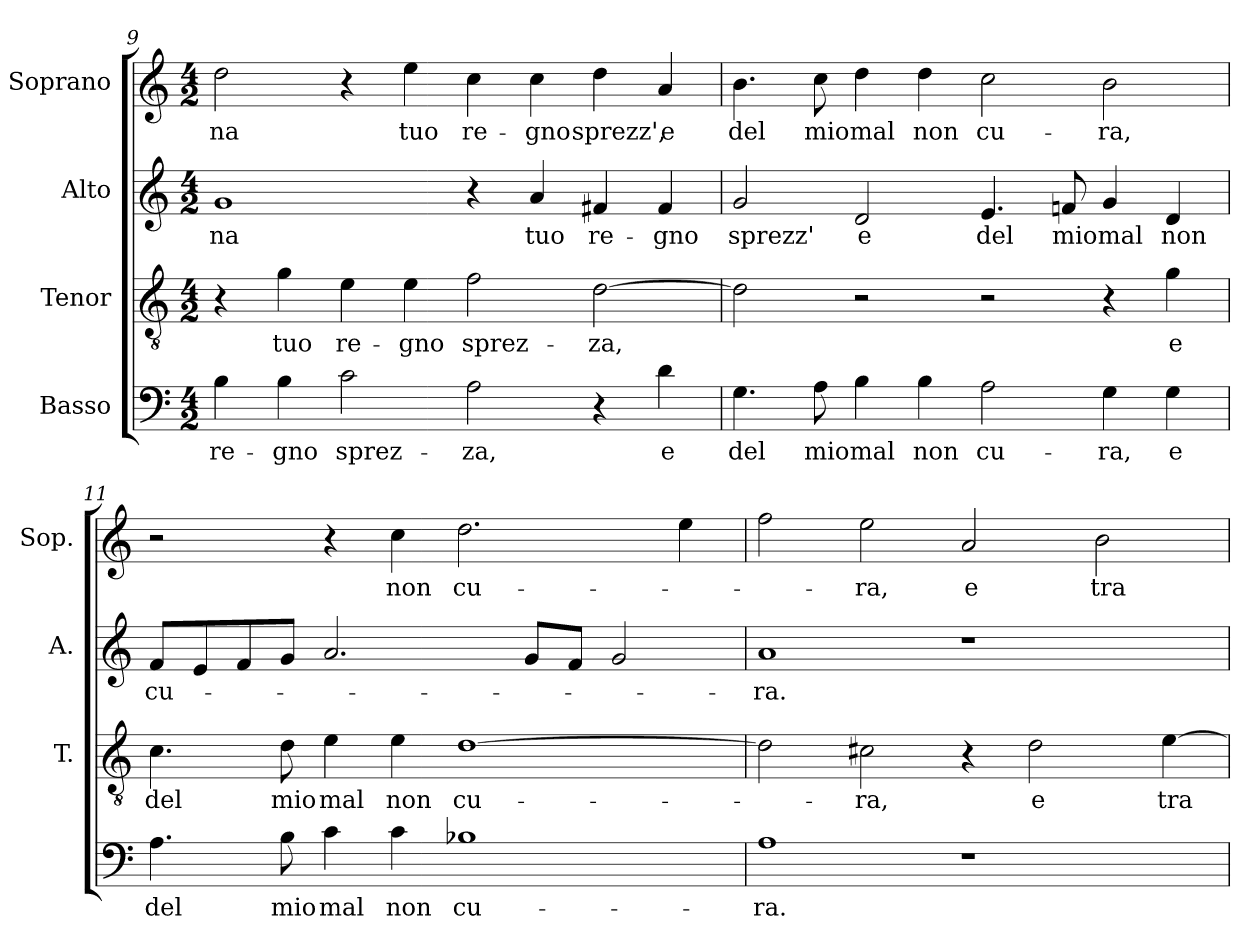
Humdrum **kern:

**kern	**text	**kern	**text	**kern	**text	**kern	**text
*part4	*part4	*part3	*part3	*part2	*part2	*part1	*part1
*staff4	*staff4	*staff3	*staff3	*staff2	*staff2	*staff1	*staff1
*I"Basso	*	*I"Tenor	*	*I"Alto	*	*I"Soprano	*
*	*	*I'T.	*	*I'A.	*	*I'Sop.	*
!!LO:LB:g=z
*clefF4	*	*clefGv2	*	*clefG2	*	*clefG2	*
*	*	*ITrd7c12	*	*	*	*	*
*k[]	*	*k[]	*	*k[]	*	*k[]	*
*C:	*	*C:	*	*C:	*	*C:	*
*M4/2	*	*M4/2	*	*M4/2	*	*M4/2	*
=9	=9	=9	=9	=9	=9	=9	=9
!	!LO:LY:b:color=#000000	!	!	!	!	!	!
!	!	!	!	!	!LO:LY:b:color=#000000	!	!
!	!	!	!	!	!	!	!LO:LY:b:color=#000000
4Bi\	re-	4r	.	1gi	-na	2ddi\	-na
!	!LO:LY:b:color=#000000	!	!	!	!	!	!
!	!	!	!LO:LY:b:color=#000000	!	!	!	!
4Bi\	-gno	4Gi\	tuo	.	.	.	.
!	!LO:LY:b:color=#000000	!	!	!	!	!	!
!	!	!	!LO:LY:b:color=#000000	!	!	!	!
2ci\	sprez-	4Ei\	re-	.	.	4r	.
!	!	!	!LO:LY:b:color=#000000	!	!	!	!
!	!	!	!	!	!	!	!LO:LY:b:color=#000000
.	.	4Ei\	-gno	.	.	4eei\	tuo
!	!LO:LY:b:color=#000000	!	!	!	!	!	!
!	!	!	!LO:LY:b:color=#000000	!	!	!	!
!	!	!	!	!	!	!	!LO:LY:b:color=#000000
2Ai\	-za,	2Fi\	sprez-	4r	.	4cci\	re-
!	!	!	!	!	!LO:LY:b:color=#000000	!	!
!	!	!	!	!	!	!	!LO:LY:b:color=#000000
.	.	.	.	4ai/	tuo	4cci\	-gno
!	!	!	!LO:LY:b:color=#000000	!	!	!	!
!	!	!	!	!	!LO:LY:b:color=#000000	!	!
!	!	!	!	!	!	!	!LO:LY:b:color=#000000
4r	.	[>2Di\	-za,	4f#Xi/	re-	4ddi\	sprezz',
!	!LO:LY:b:color=#000000	!	!	!	!	!	!
!	!	!	!	!	!LO:LY:b:color=#000000	!	!
!	!	!	!	!	!	!	!LO:LY:b:color=#000000
4di\	e	.	.	4f#i/	-gno	4ai/	e
=10	=10	=10	=10	=10	=10	=10	=10
!	!LO:LY:b:color=#000000	!	!	!	!	!	!
!	!	!	!	!	!LO:LY:b:color=#000000	!	!
!	!	!	!	!	!	!	!LO:LY:b:color=#000000
4.Gi\	del	2Di\]	.	2gi/	sprezz'	4.bi\	del
!	!LO:LY:b:color=#000000	!	!	!	!	!	!
!	!	!	!	!	!	!	!LO:LY:b:color=#000000
8Ai\	mio	.	.	.	.	8cci\	mio
!	!LO:LY:b:color=#000000	!	!	!	!	!	!
!	!	!	!	!	!LO:LY:b:color=#000000	!	!
!	!	!	!	!	!	!	!LO:LY:b:color=#000000
4Bi\	mal	2r	.	2di/	e	4ddi\	mal
!	!LO:LY:b:color=#000000	!	!	!	!	!	!
!	!	!	!	!	!	!	!LO:LY:b:color=#000000
4Bi\	non	.	.	.	.	4ddi\	non
!	!LO:LY:b:color=#000000	!	!	!	!	!	!
!	!	!	!	!	!LO:LY:b:color=#000000	!	!
!	!	!	!	!	!	!	!LO:LY:b:color=#000000
2Ai\	cu-	2r	.	4.ei/	del	2cci\	cu-
!	!	!	!	!	!LO:LY:b:color=#000000	!	!
.	.	.	.	8fni/	mio	.	.
!	!LO:LY:b:color=#000000	!	!	!	!	!	!
!	!	!	!	!	!LO:LY:b:color=#000000	!	!
!	!	!	!	!	!	!	!LO:LY:b:color=#000000
4Gi\	-ra,	4r	.	4gi/	mal	2bi\	-ra,
!	!LO:LY:b:color=#000000	!	!	!	!	!	!
!	!	!	!LO:LY:b:color=#000000	!	!	!	!
!	!	!	!	!	!LO:LY:b:color=#000000	!	!
4Gi\	e	4Gi\	e	4di/	non	.	.
=11	=11	=11	=11	=11	=11	=11	=11
!	!LO:LY:b:color=#000000	!	!	!	!	!	!
!	!	!	!LO:LY:b:color=#000000	!	!	!	!
!	!	!	!	!	!LO:LY:b:color=#000000	!	!
4.Ai\	del	4.Ci\	del	8fi/L	cu-	2r	.
.	.	.	.	8ei/	.	.	.
.	.	.	.	8fi/	.	.	.
!	!LO:LY:b:color=#000000	!	!	!	!	!	!
!	!	!	!LO:LY:b:color=#000000	!	!	!	!
8Bi\	mio	8Di\	mio	8gi/J	.	.	.
!	!LO:LY:b:color=#000000	!	!	!	!	!	!
!	!	!	!LO:LY:b:color=#000000	!	!	!	!
4ci\	mal	4Ei\	mal	2.ai/	.	4r	.
!	!LO:LY:b:color=#000000	!	!	!	!	!	!
!	!	!	!LO:LY:b:color=#000000	!	!	!	!
!	!	!	!	!	!	!	!LO:LY:b:color=#000000
4ci\	non	4Ei\	non	.	.	4cci\	non
!	!LO:LY:b:color=#000000	!	!	!	!	!	!
!	!	!	!LO:LY:b:color=#000000	!	!	!	!
!	!	!	!	!	!	!	!LO:LY:b:color=#000000
1B-Xi	cu-	[>1Di	cu-	.	.	2.ddi\	cu-
.	.	.	.	8gi/L	.	.	.
.	.	.	.	8fi/J	.	.	.
.	.	.	.	2gi/	.	.	.
.	.	.	.	.	.	4eei\	.
!!LO:PB:g=z
=12	=12	=12	=12	=12	=12	=12	=12
!	!LO:LY:b:color=#000000	!	!	!	!	!	!
!	!	!	!	!	!LO:LY:b:color=#000000	!	!
1Ai	-ra.	2Di\]	.	1ai	-ra.	2ffi\	.
!	!	!	!LO:LY:b:color=#000000	!	!	!	!
!	!	!	!	!	!	!	!LO:LY:b:color=#000000
.	.	2C#Xi\	-ra,	.	.	2eei\	-ra,
!	!	!	!	!	!	!	!LO:LY:b:color=#000000
1r	.	4r	.	1r	.	2ai/	e
!	!	!	!LO:LY:b:color=#000000	!	!	!	!
.	.	2Di\	e	.	.	.	.
!	!	!	!	!	!	!	!LO:LY:b:color=#000000
.	.	.	.	.	.	2bi\	tra
!	!	!	!LO:LY:b:color=#000000	!	!	!	!
.	.	[>4Ei\	tra	.	.	.	.
=	=	=	=	=	=	=	=
*-	*-	*-	*-	*-	*-	*-	*-
